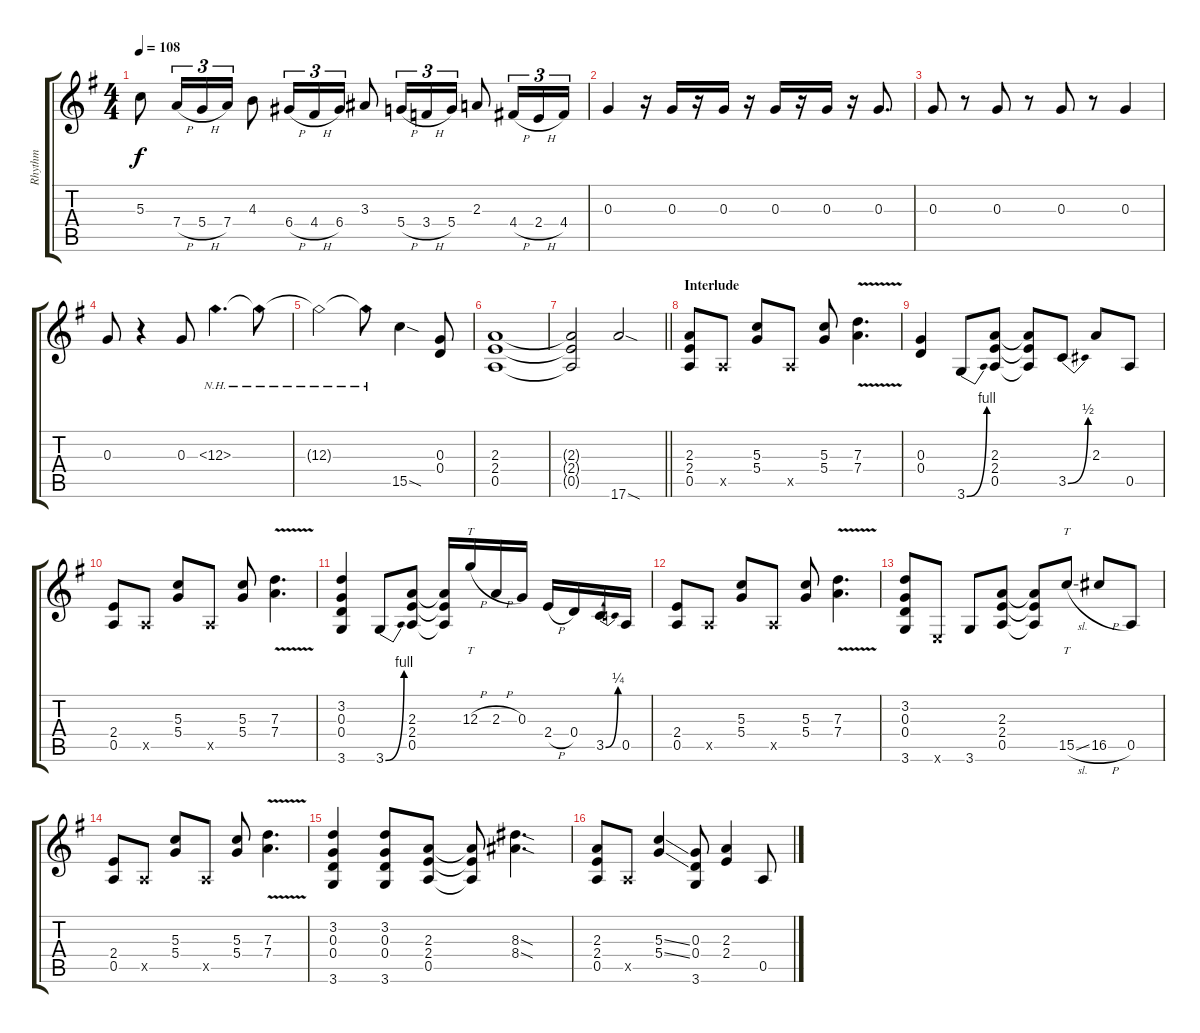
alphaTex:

\track ("Rhythm" "Rhythm") {instrument distortionguitar}
\staff {score tabs}
\tuning (E4 B3 G3 D3 A2 E2) {hide}
\ts (4 4)
\tempo 108
\clef g2
\ks g
5.3.8{dy f} 7.4{h}.16{tu (3 2)} 5.4{h}.16{tu (3 2)} 7.4.16{tu (3 2)} 4.3.8 6.4{h}.16{tu (3 2)} 4.4{h}.16{tu (3 2)} 6.4.16{tu (3 2)} 3.3.8 5.4{h}.16{tu (3 2)} 3.4{h}.16{tu (3 2)} 5.4.16{tu (3 2)} 2.3.8 4.4{h}.16{tu (3 2)} 2.4{h}.16{tu (3 2)} 4.4.16{tu (3 2)} |
0.3.4 r.16 0.3.16 r.16 0.3.16 r.16 0.3.16 r.16 0.3.16 r.16 0.3.8{d} |
0.3.8 r.8 0.3.8 r.8 0.3.8 r.8 0.3.4 |
0.3.8 r.4 0.3.8 12.3{nh}.4{d} 12.3{nh t}.8 |
12.3{nh t}.2 12.3{nh t}.8 15.5{sod}.4 (0.3 0.4).8 |
(2.3 2.4 0.5).1 |
\barLineRight lightlight
(2.3{t} 2.4{t} 0.5{t}).2 17.6{sod}.2 |
\section ("" "Interlude")
(2.3 2.4 0.5).8 0.5{x}.8 (5.3 5.4).8 0.5{x}.8 (5.3 5.4).8 (7.3{v} 7.4{v}).4{d} |
(0.3 0.4).4 3.6{be (bend 0 0 60 4)}.8 (2.3 2.4 0.5).8 (2.3{t} 2.4{t} 0.5{t}).8 3.5{be (bend 0 0 60 2)}.8 2.3.8 0.5.8 |
(2.4 0.5).8 0.5{x}.8 (5.3 5.4).8 0.5{x}.8 (5.3 5.4).8 (7.3{v} 7.4{v}).4{d} |
(3.2 0.3 0.4 3.6).4 3.6{be (bend 0 0 60 4)}.8 (2.3 2.4 0.5).8 (2.3{t} 2.4{t} 0.5{t}).16 12.3{h}.16{tt} 2.3{h}.16 0.3.16 2.4{h}.16 0.4.16 3.5{be (bend 0 0 60 1)}.16 0.5.16 |
(2.4 0.5).8 0.5{x}.8 (5.3 5.4).8 0.5{x}.8 (5.3 5.4).8 (7.3{v} 7.4{v}).4{d} |
(3.2 0.3 0.4 3.6).8 0.6{x}.8 3.6.8 (2.3 2.4 0.5).8 (2.3{t} 2.4{t} 0.5{t}).8 15.5{sl}.8{tt} 16.5{h}.8 0.5.8 |
(2.4 0.5).8 0.5{x}.8 (5.3 5.4).8 0.5{x}.8 (5.3 5.4).8 (7.3{v} 7.4{v}).4{d} |
(3.2 0.3 0.4 3.6).4 (3.2 0.3 0.4 3.6).8 (2.3 2.4 0.5).8 (2.3{t} 2.4{t} 0.5{t}).8 (8.3{sod} 8.4{sod}).4{d} |
(2.3 2.4 0.5).8 0.5{x}.8 (5.3{ss} 5.4{ss}).4 (0.3 0.4 3.6).8 (2.3 2.4).4 0.5.8
